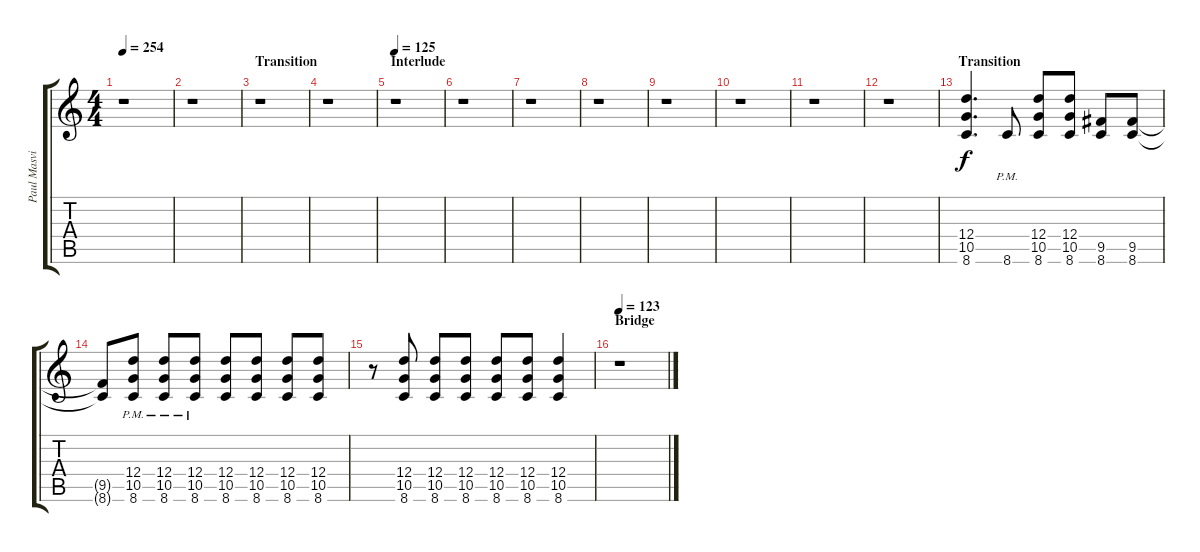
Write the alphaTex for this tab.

\track ("Paul Masvidal (lead harmony/second rhyth" "Paul Masvi") {instrument distortionguitar}
\staff {score tabs}
\tuning (E4 B3 G3 D3 A2 E2) {hide}
\ts (4 4)
\tempo 254
\clef g2
\ks c
r.1{dy f} |
r.1 |
\section ("" "Transition")
r.1 |
r.1 |
\section ("" "Interlude")
\tempo 125
r.1 |
r.1 |
r.1 |
r.1 |
r.1 |
r.1 |
r.1 |
r.1 |
\section ("" "Transition")
(12.4 10.5 8.6).4{d} 8.6{pm}.8 (12.4 10.5 8.6).8 (12.4 10.5 8.6).8 (9.5 8.6).8 (9.5 8.6).8 |
(9.5{t} 8.6{t}).8 (12.4{pm} 10.5{pm} 8.6{pm}).8 (12.4{pm} 10.5{pm} 8.6{pm}).8 (12.4{pm} 10.5{pm} 8.6{pm}).8 (12.4 10.5 8.6).8 (12.4 10.5 8.6).8 (12.4 10.5 8.6).8 (12.4 10.5 8.6).8 |
r.8 (12.4 10.5 8.6).8 (12.4 10.5 8.6).8 (12.4 10.5 8.6).8 (12.4 10.5 8.6).8 (12.4 10.5 8.6).8 (12.4 10.5 8.6).4 |
\section ("" "Bridge")
\tempo 123
r.1
